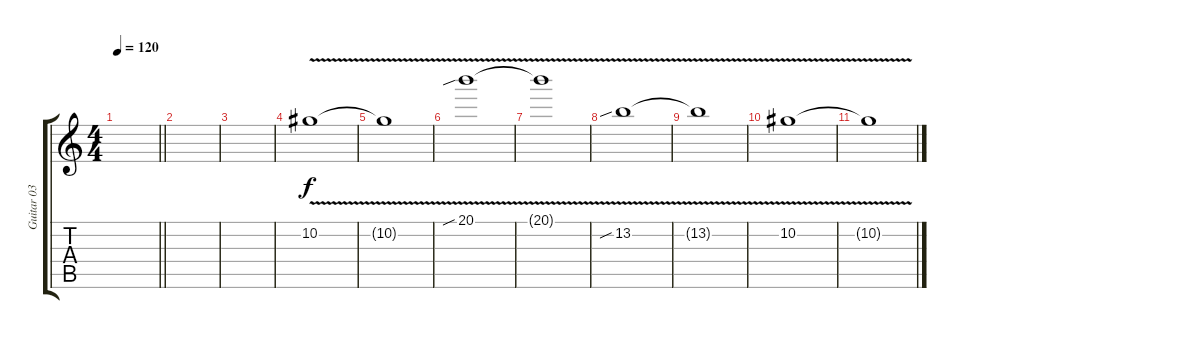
\track ("Guitar 03" "Guitar 03") {instrument overdrivenguitar}
\staff {score tabs}
\tuning (Eb4 Bb3 Gb3 Db3 Ab2 Eb2) {hide}
\ts (4 4)
\tempo 120
\clef g2
\barLineRight lightlight
\ks c
|
\section ("" "")
|
|
10.2{v}.1{volume 16 instrument overdrivenguitar} |
10.2{t}.1 |
20.1{v sib}.1 |
20.1{t}.1 |
13.2{v sib}.1 |
13.2{t}.1 |
10.2{v}.1 |
10.2{t}.1
